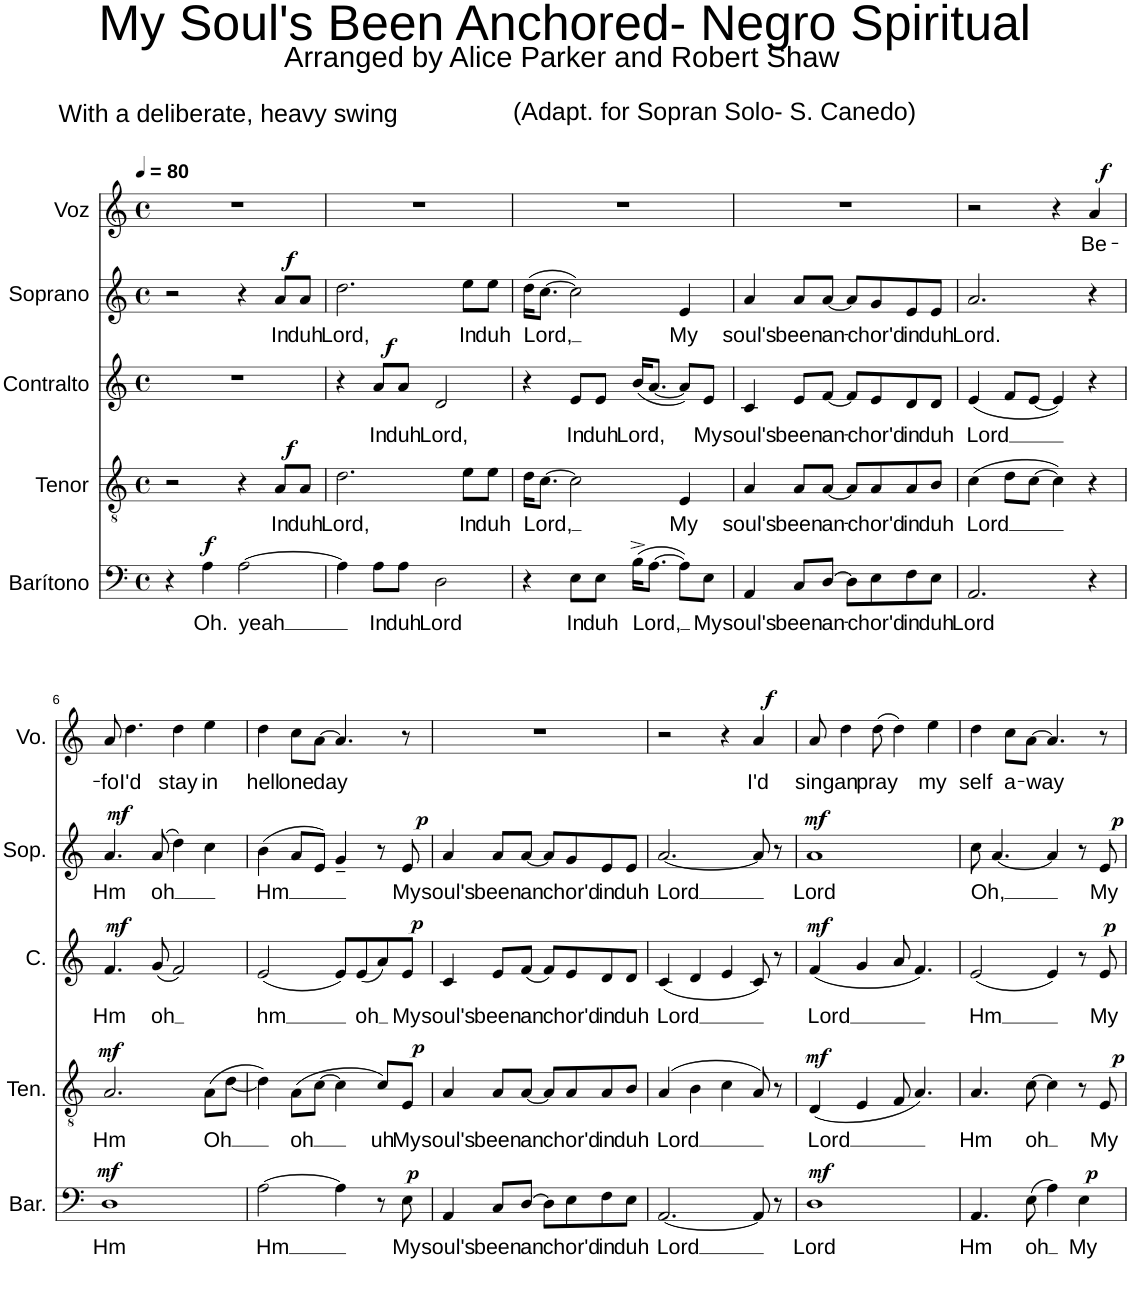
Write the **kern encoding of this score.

**kern	**text	**dynam	**kern	**text	**dynam	**kern	**text	**dynam	**kern	**text	**dynam	**kern	**text	**dynam
*part5	*part5	*part5	*part4	*part4	*part4	*part3	*part3	*part3	*part2	*part2	*part2	*part1	*part1	*part1
*staff5	*staff5	*staff5	*staff4	*staff4	*staff4	*staff3	*staff3	*staff3	*staff2	*staff2	*staff2	*staff1	*staff1	*staff1
*I"Barítono	*	*	*I"Tenor	*	*	*I"Contralto	*	*	*I"Soprano	*	*	*I"Voz	*	*
*I'Bar.	*	*	*I'Ten.	*	*	*I'C.	*	*	*I'Sop.	*	*	*I'Vo.	*	*
*clefF4	*	*	*clefGv2	*	*	*clefG2	*	*	*clefG2	*	*	*clefG2	*	*
*k[]	*	*	*k[]	*	*	*k[]	*	*	*k[]	*	*	*k[]	*	*
*M4/4	*	*	*M4/4	*	*	*M4/4	*	*	*M4/4	*	*	*M4/4	*	*
*met(c)	*	*	*met(c)	*	*	*met(c)	*	*	*met(c)	*	*	*met(c)	*	*
*MM80	*	*	*MM80	*	*	*MM80	*	*	*MM80	*	*	*MM80	*	*
=1	=1	=1	=1	=1	=1	=1	=1	=1	=1	=1	=1	=1	=1	=1
4r	.	.	2r	.	.	1r	.	.	2r	.	.	1r	.	.
!	!LO:LY:b	!LO:DY:a	!	!	!	!	!	!	!	!	!	!	!	!
4A\	Oh.	f	.	.	.	.	.	.	.	.	.	.	.	.
!	!LO:LY:b	!	!	!	!	!	!	!	!	!	!	!	!	!
[2A\	yeah	.	4r	.	.	.	.	.	4r	.	.	.	.	.
!	!	!	!	!LO:LY:b	!LO:DY:a	!	!	!	!	!LO:LY:b	!LO:DY:a	!	!	!
.	.	.	8A/L	In	f	.	.	.	8a/L	In	f	.	.	.
!	!	!	!	!LO:LY:b	!	!	!	!	!	!LO:LY:b	!	!	!	!
.	.	.	8A/J	duh	.	.	.	.	8a/J	duh	.	.	.	.
=2	=2	=2	=2	=2	=2	=2	=2	=2	=2	=2	=2	=2	=2	=2
!	!	!	!	!LO:LY:b	!	!	!	!	!	!LO:LY:b	!	!	!	!
4A\]	.	.	2.d\	Lord,	.	4r	.	.	2.dd\	Lord,	.	1r	.	.
!	!LO:LY:b	!	!	!	!	!	!LO:LY:b	!LO:DY:a	!	!	!	!	!	!
8A\L	In	.	.	.	.	8a/L	In	f	.	.	.	.	.	.
!	!LO:LY:b	!	!	!	!	!	!LO:LY:b	!	!	!	!	!	!	!
8A\J	duh	.	.	.	.	8a/J	duh	.	.	.	.	.	.	.
!	!LO:LY:b	!	!	!	!	!	!LO:LY:b	!	!	!	!	!	!	!
2D\	Lord	.	.	.	.	2d/	Lord,	.	.	.	.	.	.	.
!	!	!	!	!LO:LY:b	!	!	!	!	!	!LO:LY:b	!	!	!	!
.	.	.	8e\L	In	.	.	.	.	8ee\L	In	.	.	.	.
!	!	!	!	!LO:LY:b	!	!	!	!	!	!LO:LY:b	!	!	!	!
.	.	.	8e\J	duh	.	.	.	.	8ee\J	duh	.	.	.	.
=3	=3	=3	=3	=3	=3	=3	=3	=3	=3	=3	=3	=3	=3	=3
!	!	!	!	!LO:LY:b	!	!	!	!	!	!LO:LY:b	!	!	!	!
4r	.	.	16d\KL	Lord,	.	4r	.	.	(16dd\KL	Lord,	.	1r	.	.
.	.	.	[8.c\J	.	.	.	.	.	[8.cc\J	.	.	.	.	.
!	!LO:LY:b	!	!	!	!	!	!LO:LY:b	!	!	!	!	!	!	!
8E\L	In	.	2c\]	.	.	8e/L	In	.	2cc\])	.	.	.	.	.
!	!LO:LY:b	!	!	!	!	!	!LO:LY:b	!	!	!	!	!	!	!
8E\J	duh	.	.	.	.	8e/J	duh	.	.	.	.	.	.	.
!	!LO:LY:b	!	!	!	!	!	!LO:LY:b	!	!	!	!	!	!	!
(16B^\KL	Lord,	.	.	.	.	(16b/KL	Lord,	.	.	.	.	.	.	.
[8.A\J	.	.	.	.	.	[8.a/J	.	.	.	.	.	.	.	.
!	!	!	!	!LO:LY:b	!	!	!	!	!	!LO:LY:b	!	!	!	!
8A\L])	.	.	4E/	My	.	8a/L])	.	.	4e/	My	.	.	.	.
!	!LO:LY:b	!	!	!	!	!	!LO:LY:b	!	!	!	!	!	!	!
8E\J	My	.	.	.	.	8e/J	My	.	.	.	.	.	.	.
=4	=4	=4	=4	=4	=4	=4	=4	=4	=4	=4	=4	=4	=4	=4
!	!LO:LY:b	!	!	!LO:LY:b	!	!	!LO:LY:b	!	!	!LO:LY:b	!	!	!	!
4AA/	soul's	.	4A/	soul's	.	4c/	soul's	.	4a/	soul's	.	1r	.	.
!	!LO:LY:b	!	!	!LO:LY:b	!	!	!LO:LY:b	!	!	!LO:LY:b	!	!	!	!
8C/L	been	.	8A/L	been	.	8e/L	been	.	8a/L	been	.	.	.	.
!	!LO:LY:b	!	!	!LO:LY:b	!	!	!LO:LY:b	!	!	!LO:LY:b	!	!	!	!
[8D/J	an-	.	[8A/J	an-	.	[8f/J	an-	.	[8a/J	an-	.	.	.	.
8D\L]	.	.	8A/L]	.	.	8f/L]	.	.	8a/L]	.	.	.	.	.
!	!LO:LY:b	!	!	!LO:LY:b	!	!	!LO:LY:b	!	!	!LO:LY:b	!	!	!	!
8E\	-chor'd	.	8A/	-chor'd	.	8e/	-chor'd	.	8g/	-chor'd	.	.	.	.
!	!LO:LY:b	!	!	!LO:LY:b	!	!	!LO:LY:b	!	!	!LO:LY:b	!	!	!	!
8F\	in	.	8A/	in	.	8d/	in	.	8e/	in	.	.	.	.
!	!LO:LY:b	!	!	!LO:LY:b	!	!	!LO:LY:b	!	!	!LO:LY:b	!	!	!	!
8E\J	duh	.	8B/J	duh	.	8d/J	duh	.	8e/J	duh	.	.	.	.
=5	=5	=5	=5	=5	=5	=5	=5	=5	=5	=5	=5	=5	=5	=5
!	!LO:LY:b	!	!	!LO:LY:b	!	!	!LO:LY:b	!	!	!LO:LY:b	!	!	!	!
2.AA/	Lord	.	(4c\	Lord	.	(4e/	Lord	.	2.a/	Lord.	.	2r	.	.
.	.	.	8d\L	.	.	8f/L	.	.	.	.	.	.	.	.
.	.	.	[8c\J	.	.	[8e/J	.	.	.	.	.	.	.	.
.	.	.	4c\])	.	.	4e/])	.	.	.	.	.	4r	.	.
!	!	!	!	!	!	!	!	!	!	!	!	!	!LO:LY:b	!LO:DY:a
4r	.	.	4r	.	.	4r	.	.	4r	.	.	4a/	Be-	f
!!LO:LB:g=z
=6	=6	=6	=6	=6	=6	=6	=6	=6	=6	=6	=6	=6	=6	=6
!	!LO:LY:b	!LO:DY:a	!	!LO:LY:b	!LO:DY:a	!	!LO:LY:b	!LO:DY:a	!	!LO:LY:b	!LO:DY:a	!	!LO:LY:b	!
1D	Hm	mf	2.A/	Hm	mf	4.f/	Hm	mf	4.a/	Hm	mf	8a/	-fo	.
!	!	!	!	!	!	!	!	!	!	!	!	!	!LO:LY:b	!
.	.	.	.	.	.	.	.	.	.	.	.	4.dd\	I'd	.
!	!	!	!	!	!	!	!LO:LY:b	!	!	!LO:LY:b	!	!	!	!
.	.	.	.	.	.	(8g/	oh	.	(8a/	oh	.	.	.	.
!	!	!	!	!	!	!	!	!	!	!	!	!	!LO:LY:b	!
.	.	.	.	.	.	2f/)	.	.	4dd\)	.	.	4dd\	stay	.
!	!	!	!	!LO:LY:b	!	!	!	!	!	!	!	!	!LO:LY:b	!
.	.	.	(8A\L	Oh	.	.	.	.	4cc\	.	.	4ee\	in	.
.	.	.	[<8d\J	.	.	.	.	.	.	.	.	.	.	.
=7	=7	=7	=7	=7	=7	=7	=7	=7	=7	=7	=7	=7	=7	=7
!	!LO:LY:b	!	!	!	!	!	!LO:LY:b	!	!	!LO:LY:b	!	!	!LO:LY:b	!
[2A\	Hm	.	4d\])	.	.	(2e/	hm	.	(4b\	Hm	.	4dd\	hell	.
!	!	!	!	!LO:LY:b	!	!	!	!	!	!	!	!	!LO:LY:b	!
.	.	.	(8A\L	oh	.	.	.	.	8a/L	.	.	8cc\L	one	.
!	!	!	!	!	!	!	!	!	!	!	!	!	!LO:LY:b	!
.	.	.	[8c\J	.	.	.	.	.	8e/J)	.	.	[8a\J	day	.
4A\]	.	.	4c\]	.	.	8e/L)	.	.	4g~/	.	.	4.a/]	.	.
!	!	!	!	!	!	!	!LO:LY:b	!	!	!	!	!	!	!
.	.	.	.	.	.	(8e/	oh	.	.	.	.	.	.	.
!	!	!	!	!LO:LY:b	!	!	!	!	!	!	!	!	!	!
8r	.	.	8c/L)	uh	.	8a/)	.	.	8r	.	.	.	.	.
!	!LO:LY:b	!LO:DY:a	!	!LO:LY:b	!LO:DY:a	!	!LO:LY:b	!LO:DY:a	!	!LO:LY:b	!LO:DY:a	!	!	!
8E\	My	p	8E/J	My	p	8e/J	My	p	8e/	My	p	8r	.	.
=8	=8	=8	=8	=8	=8	=8	=8	=8	=8	=8	=8	=8	=8	=8
!	!LO:LY:b	!	!	!LO:LY:b	!	!	!LO:LY:b	!	!	!LO:LY:b	!	!	!	!
4AA/	soul's	.	4A/	soul's	.	4c/	soul's	.	4a/	soul's	.	1r	.	.
!	!LO:LY:b	!	!	!LO:LY:b	!	!	!LO:LY:b	!	!	!LO:LY:b	!	!	!	!
8C/L	been	.	8A/L	been	.	8e/L	been	.	8a/L	been	.	.	.	.
!	!LO:LY:b	!	!	!LO:LY:b	!	!	!LO:LY:b	!	!	!LO:LY:b	!	!	!	!
[8D/J	an-	.	[8A/J	an-	.	(8f/J	an-	.	[8a/J	an-	.	.	.	.
8D\L]	.	.	8A/L]	.	.	8f/L)	.	.	8a/L]	.	.	.	.	.
!	!LO:LY:b	!	!	!LO:LY:b	!	!	!LO:LY:b	!	!	!LO:LY:b	!	!	!	!
8E\	-chor'd	.	8A/	-chor'd	.	8e/	-chor'd	.	8g/	-chor'd	.	.	.	.
!	!LO:LY:b	!	!	!LO:LY:b	!	!	!LO:LY:b	!	!	!LO:LY:b	!	!	!	!
8F\	in	.	8A/	in	.	8d/	in	.	8e/	in	.	.	.	.
!	!LO:LY:b	!	!	!LO:LY:b	!	!	!LO:LY:b	!	!	!LO:LY:b	!	!	!	!
8E\J	duh	.	8B/J	duh	.	8d/J	duh	.	8e/J	duh	.	.	.	.
=9	=9	=9	=9	=9	=9	=9	=9	=9	=9	=9	=9	=9	=9	=9
!	!LO:LY:b	!	!	!LO:LY:b	!	!	!LO:LY:b	!	!	!LO:LY:b	!	!	!	!
[2.AA/	Lord	.	(4A/	Lord	.	(4c/	Lord	.	[2.a/	Lord	.	2r	.	.
.	.	.	4B\	.	.	4d/	.	.	.	.	.	.	.	.
.	.	.	4c\	.	.	4e/	.	.	.	.	.	4r	.	.
!	!	!	!	!	!	!	!	!	!	!	!	!	!LO:LY:b	!LO:DY:a
8AA/]	.	.	8A/)	.	.	8c/)	.	.	8a/]	.	.	4a/	I'd	f
8r	.	.	8r	.	.	8r	.	.	8r	.	.	.	.	.
=10	=10	=10	=10	=10	=10	=10	=10	=10	=10	=10	=10	=10	=10	=10
!	!LO:LY:b	!LO:DY:a	!	!LO:LY:b	!LO:DY:a	!	!LO:LY:b	!LO:DY:a	!	!LO:LY:b	!LO:DY:a	!	!LO:LY:b	!
1D	Lord	mf	(4D/	Lord	mf	(4f/	Lord	mf	1a	Lord	mf	8a/	sing	.
!	!	!	!	!	!	!	!	!	!	!	!	!	!LO:LY:b	!
.	.	.	.	.	.	.	.	.	.	.	.	4dd\	an	.
.	.	.	4E/	.	.	4g/	.	.	.	.	.	.	.	.
!	!	!	!	!	!	!	!	!	!	!	!	!	!LO:LY:b	!
.	.	.	.	.	.	.	.	.	.	.	.	(8dd\	pray	.
.	.	.	8F/	.	.	8a/	.	.	.	.	.	4dd\)	.	.
.	.	.	4.A/)	.	.	4.f/)	.	.	.	.	.	.	.	.
!	!	!	!	!	!	!	!	!	!	!	!	!	!LO:LY:b	!
.	.	.	.	.	.	.	.	.	.	.	.	4ee\	my	.
=11	=11	=11	=11	=11	=11	=11	=11	=11	=11	=11	=11	=11	=11	=11
!	!LO:LY:b	!	!	!LO:LY:b	!	!	!LO:LY:b	!	!	!LO:LY:b	!	!	!LO:LY:b	!
4.AA/	Hm	.	4.A/	Hm	.	(2e/	Hm	.	8cc\	Oh,	.	4dd\	self	.
.	.	.	.	.	.	.	.	.	[4.a/	.	.	.	.	.
!	!	!	!	!	!	!	!	!	!	!	!	!	!LO:LY:b	!
.	.	.	.	.	.	.	.	.	.	.	.	8cc\L	a-	.
!	!LO:LY:b	!	!	!LO:LY:b	!	!	!	!	!	!	!	!	!LO:LY:b	!
(8E\	oh	.	[8c\	oh	.	.	.	.	.	.	.	[8a\J	-way	.
4A\)	.	.	4c\]	.	.	4e/)	.	.	4a/]	.	.	4.a/]	.	.
!	!LO:LY:b	!LO:DY:a	!	!	!	!	!	!	!	!	!	!	!	!
4E\	My	p	8r	.	.	8r	.	.	8r	.	.	.	.	.
!	!	!	!	!LO:LY:b	!LO:DY:a	!	!LO:LY:b	!LO:DY:a	!	!LO:LY:b	!LO:DY:a	!	!	!
.	.	.	8E/	My	p	8e/	My	p	8e/	My	p	8r	.	.
=	=	=	=	=	=	=	=	=	=	=	=	=	=	=
*-	*-	*-	*-	*-	*-	*-	*-	*-	*-	*-	*-	*-	*-	*-
